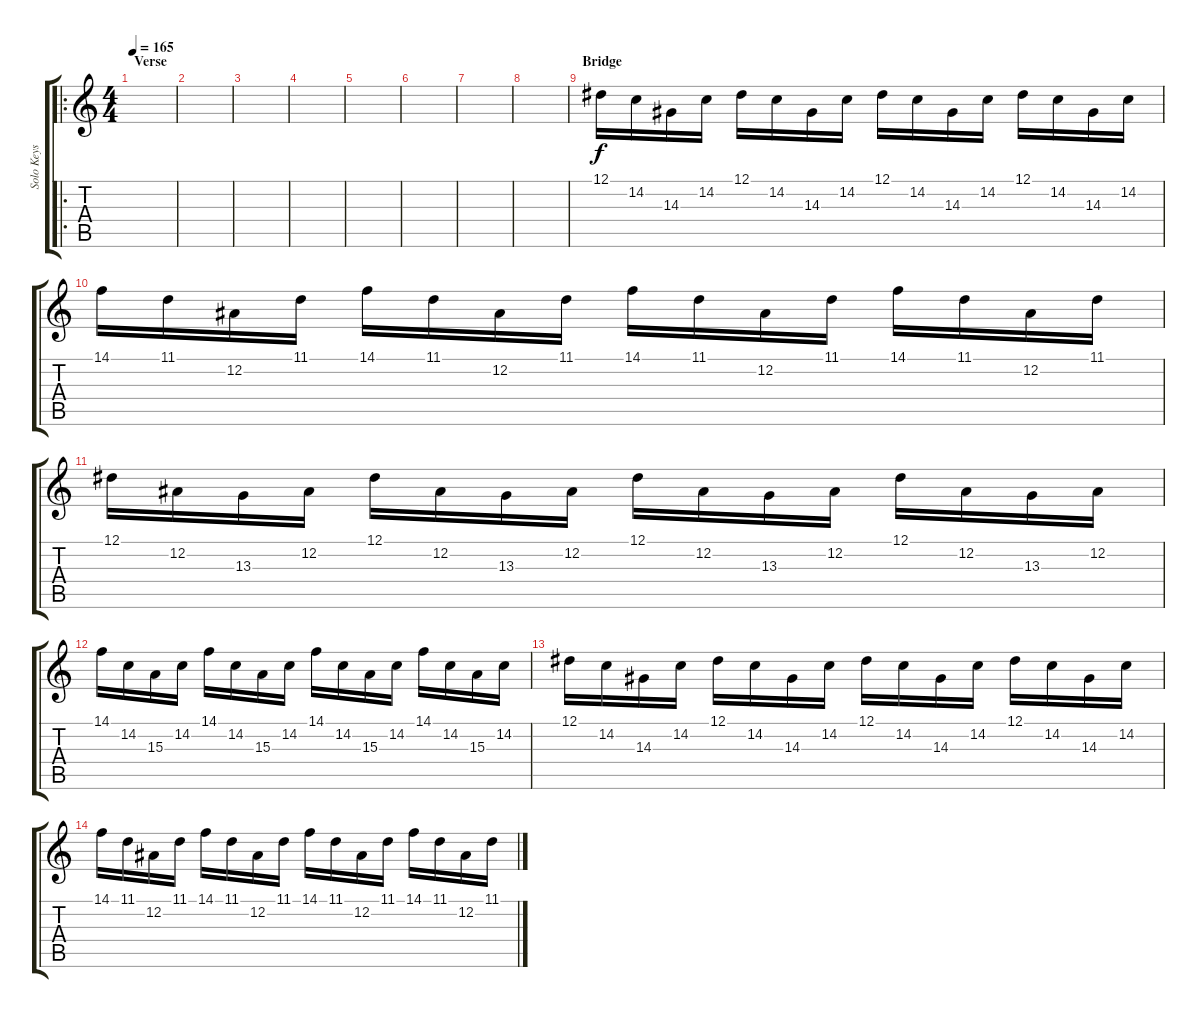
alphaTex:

\track ("Solo Keys" "Solo Keys") {instrument harpsichord}
\staff {score tabs}
\tuning (Eb4 Bb3 Gb3 Db3 Ab2 Eb2) {hide}
\ro
\ts (4 4)
\section ("" "Verse")
\tempo 165
\clef g2
\ks c
|
|
|
|
|
|
|
|
\section ("" "Bridge")
12.1.16 14.2.16 14.3.16 14.2.16 12.1.16 14.2.16 14.3.16 14.2.16 12.1.16 14.2.16 14.3.16 14.2.16 12.1.16 14.2.16 14.3.16 14.2.16 |
14.1.16 11.1.16 12.2.16 11.1.16 14.1.16 11.1.16 12.2.16 11.1.16 14.1.16 11.1.16 12.2.16 11.1.16 14.1.16 11.1.16 12.2.16 11.1.16 |
12.1.16 12.2.16 13.3.16 12.2.16 12.1.16 12.2.16 13.3.16 12.2.16 12.1.16 12.2.16 13.3.16 12.2.16 12.1.16 12.2.16 13.3.16 12.2.16 |
14.1.16 14.2.16 15.3.16 14.2.16 14.1.16 14.2.16 15.3.16 14.2.16 14.1.16 14.2.16 15.3.16 14.2.16 14.1.16 14.2.16 15.3.16 14.2.16 |
12.1.16 14.2.16 14.3.16 14.2.16 12.1.16 14.2.16 14.3.16 14.2.16 12.1.16 14.2.16 14.3.16 14.2.16 12.1.16 14.2.16 14.3.16 14.2.16 |
14.1.16 11.1.16 12.2.16 11.1.16 14.1.16 11.1.16 12.2.16 11.1.16 14.1.16 11.1.16 12.2.16 11.1.16 14.1.16 11.1.16 12.2.16 11.1.16
